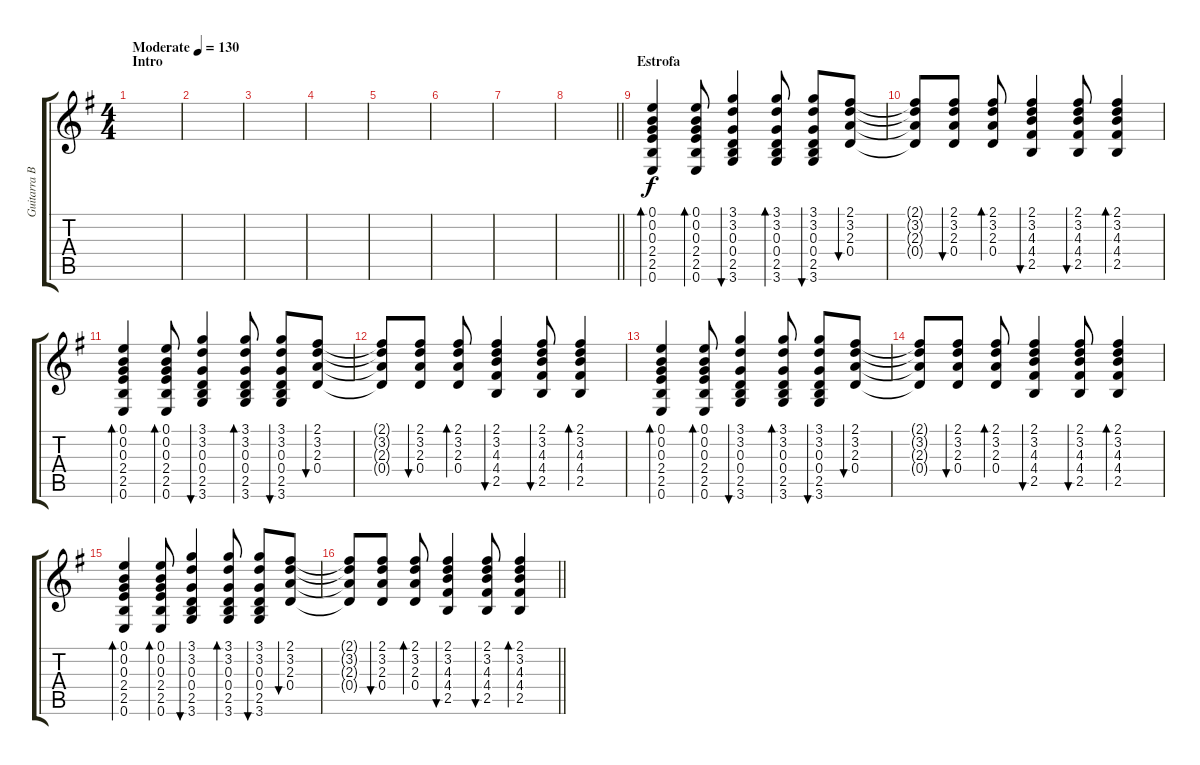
\track ("Guitarra Base" "Guitarra B") {instrument electricguitarclean}
\staff {score tabs}
\tuning (E4 B3 G3 D3 A2 E2) {hide}
\ts (4 4)
\section ("" "Intro")
\tempo (130 "Moderate")
\clef g2
\ks g
|
|
|
|
|
|
|
\barLineRight lightlight
|
\section ("" "Estrofa")
(0.1 0.2 0.3 2.4 2.5 0.6).4{bd 60} (0.1 0.2 0.3 2.4 2.5 0.6).8{bd 60} (3.1 3.2 0.3 0.4 2.5 3.6).4{bu 60} (3.1 3.2 0.3 0.4 2.5 3.6).8{bd 30} (3.1 3.2 0.3 0.4 2.5 3.6).8{bu 60} (2.1 3.2 2.3 0.4).8{bu 30} |
(2.1{t} 3.2{t} 2.3{t} 0.4{t}).8 (2.1 3.2 2.3 0.4).8{bu 30} (2.1 3.2 2.3 0.4).8{bd 30} (2.1 3.2 4.3 4.4 2.5).4{bu 30} (2.1 3.2 4.3 4.4 2.5).8{bu 30} (2.1 3.2 4.3 4.4 2.5).4{bd 30} |
(0.1 0.2 0.3 2.4 2.5 0.6).4{bd 60} (0.1 0.2 0.3 2.4 2.5 0.6).8{bd 60} (3.1 3.2 0.3 0.4 2.5 3.6).4{bu 60} (3.1 3.2 0.3 0.4 2.5 3.6).8{bd 30} (3.1 3.2 0.3 0.4 2.5 3.6).8{bu 60} (2.1 3.2 2.3 0.4).8{bu 30} |
(2.1{t} 3.2{t} 2.3{t} 0.4{t}).8 (2.1 3.2 2.3 0.4).8{bu 30} (2.1 3.2 2.3 0.4).8{bd 30} (2.1 3.2 4.3 4.4 2.5).4{bu 30} (2.1 3.2 4.3 4.4 2.5).8{bu 30} (2.1 3.2 4.3 4.4 2.5).4{bd 30} |
(0.1 0.2 0.3 2.4 2.5 0.6).4{bd 60} (0.1 0.2 0.3 2.4 2.5 0.6).8{bd 60} (3.1 3.2 0.3 0.4 2.5 3.6).4{bu 60} (3.1 3.2 0.3 0.4 2.5 3.6).8{bd 30} (3.1 3.2 0.3 0.4 2.5 3.6).8{bu 60} (2.1 3.2 2.3 0.4).8{bu 30} |
(2.1{t} 3.2{t} 2.3{t} 0.4{t}).8 (2.1 3.2 2.3 0.4).8{bu 30} (2.1 3.2 2.3 0.4).8{bd 30} (2.1 3.2 4.3 4.4 2.5).4{bu 30} (2.1 3.2 4.3 4.4 2.5).8{bu 30} (2.1 3.2 4.3 4.4 2.5).4{bd 30} |
(0.1 0.2 0.3 2.4 2.5 0.6).4{bd 60} (0.1 0.2 0.3 2.4 2.5 0.6).8{bd 60} (3.1 3.2 0.3 0.4 2.5 3.6).4{bu 60} (3.1 3.2 0.3 0.4 2.5 3.6).8{bd 30} (3.1 3.2 0.3 0.4 2.5 3.6).8{bu 60} (2.1 3.2 2.3 0.4).8{bu 30} |
\barLineRight lightlight
(2.1{t} 3.2{t} 2.3{t} 0.4{t}).8 (2.1 3.2 2.3 0.4).8{bu 30} (2.1 3.2 2.3 0.4).8{bd 30} (2.1 3.2 4.3 4.4 2.5).4{bu 30} (2.1 3.2 4.3 4.4 2.5).8{bu 30} (2.1 3.2 4.3 4.4 2.5).4{bd 30}
